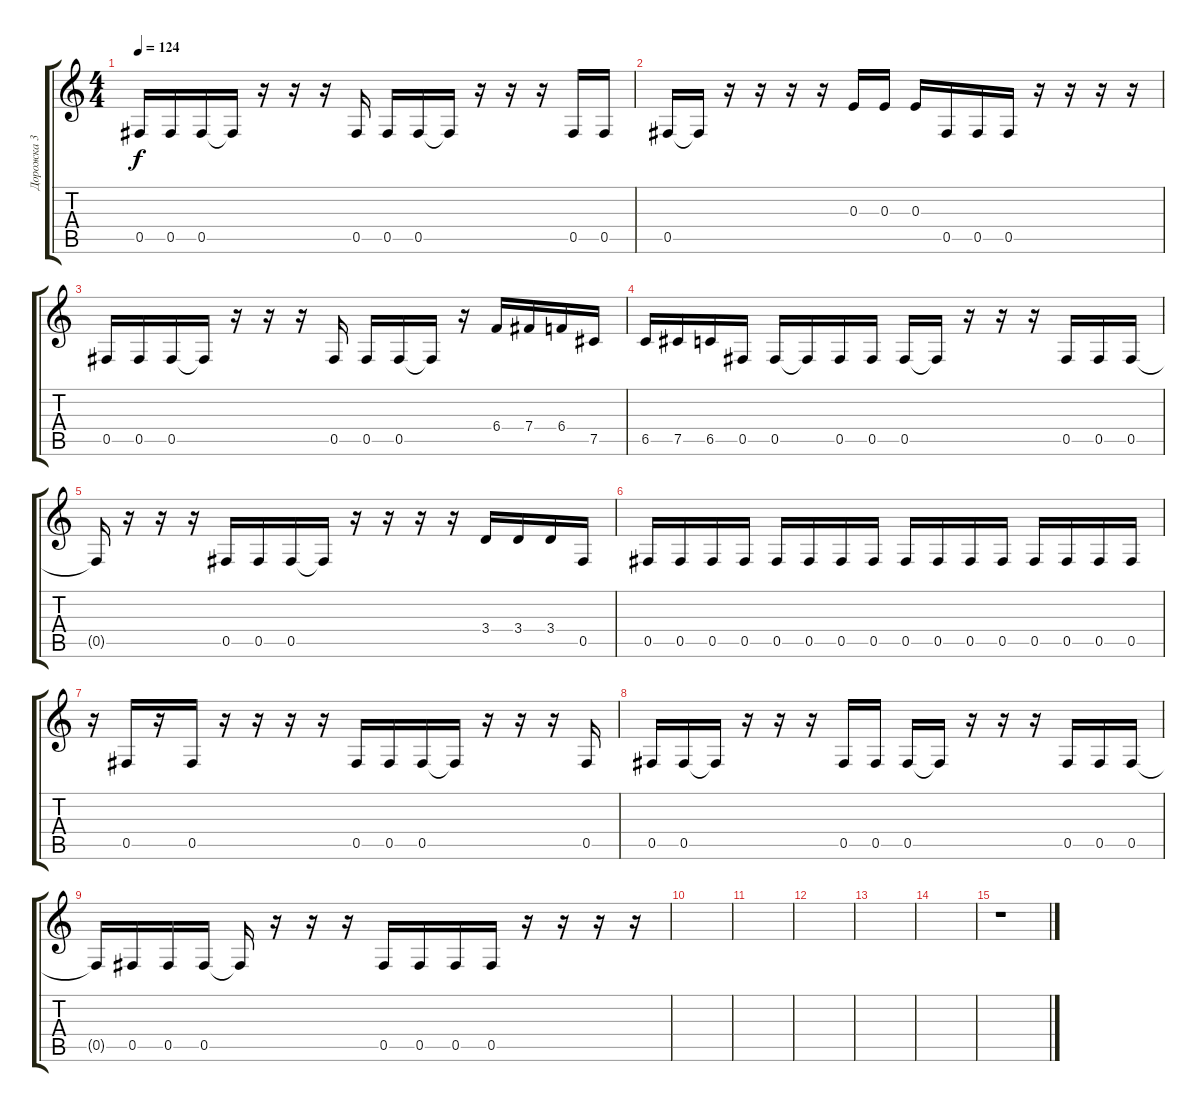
\track ("Дорожка 3" "Дорожка 3") {instrument distortionguitar}
\staff {score tabs}
\tuning (Db4 Ab3 E3 B2 Gb2 Db2) {hide}
\ts (4 4)
\tempo 124
\clef g2
\ks c
0.5.16{dy f} 0.5.16 0.5.16 0.5{t}.16 r.16 r.16 r.16 0.5.16 0.5.16 0.5.16 0.5{t}.16 r.16 r.16 r.16 0.5.16 0.5.16 |
0.5.16 0.5{t}.16 r.16 r.16 r.16 r.16 0.3.16 0.3.16 0.3.16 0.5.16 0.5.16 0.5.16 r.16 r.16 r.16 r.16 |
0.5.16 0.5.16 0.5.16 0.5{t}.16 r.16 r.16 r.16 0.5.16 0.5.16 0.5.16 0.5{t}.16 r.16 6.4.16 7.4.16 6.4.16 7.5.16 |
6.5.16 7.5.16 6.5.16 0.5.16 0.5.16 0.5{t}.16 0.5.16 0.5.16 0.5.16 0.5{t}.16 r.16 r.16 r.16 0.5.16 0.5.16 0.5.16 |
0.5{t}.16 r.16 r.16 r.16 0.5.16 0.5.16 0.5.16 0.5{t}.16 r.16 r.16 r.16 r.16 3.4.16 3.4.16 3.4.16 0.5.16 |
0.5.16 0.5.16 0.5.16 0.5.16 0.5.16 0.5.16 0.5.16 0.5.16 0.5.16 0.5.16 0.5.16 0.5.16 0.5.16 0.5.16 0.5.16 0.5.16 |
r.16 0.5.16 r.16 0.5.16 r.16 r.16 r.16 r.16 0.5.16 0.5.16 0.5.16 0.5{t}.16 r.16 r.16 r.16 0.5.16 |
0.5.16 0.5.16 0.5{t}.16 r.16 r.16 r.16 0.5.16 0.5.16 0.5.16 0.5{t}.16 r.16 r.16 r.16 0.5.16 0.5.16 0.5.16 |
0.5{t}.16 0.5.16 0.5.16 0.5.16 0.5{t}.16 r.16 r.16 r.16 0.5.16 0.5.16 0.5.16 0.5.16 r.16 r.16 r.16 r.16 |
|
|
|
|
|
r.1
